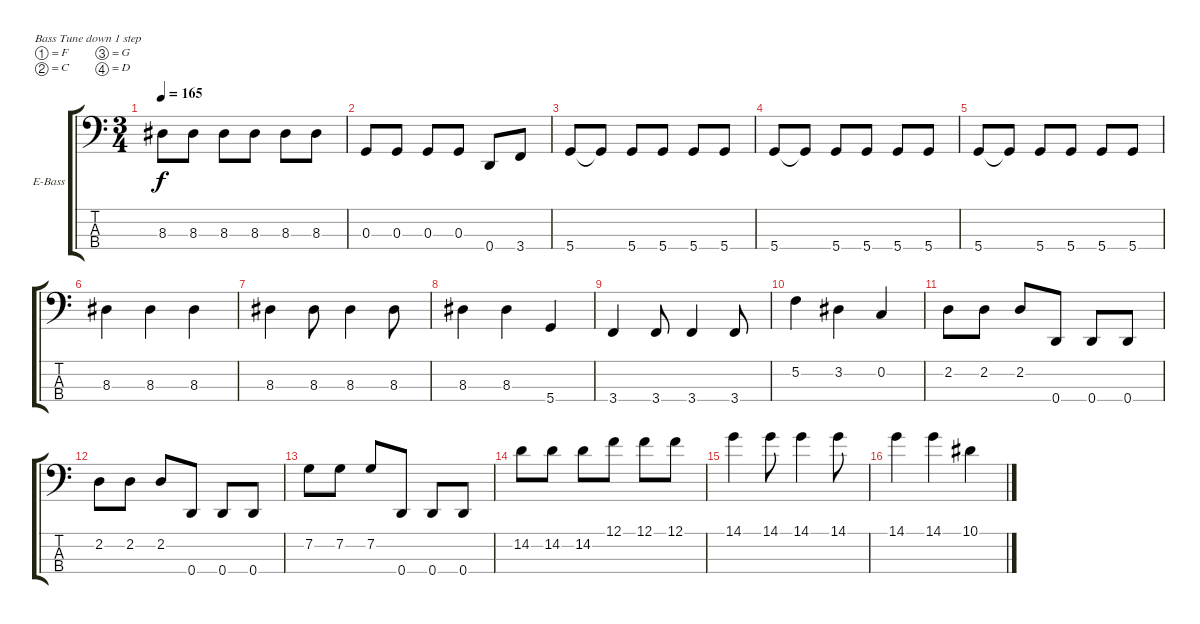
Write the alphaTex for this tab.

\bracketExtendMode groupsimilarinstruments
\firstSystemTrackNameOrientation horizontal
\otherSystemsTrackNameOrientation horizontal
\track ("Electric Bass" "E-Bass") {instrument electricbassfinger}
\staff {score tabs}
\tuning (F2 C2 G1 D1)
\ts (3 4)
\tempo 165
\clef f4
\ks c
8.3.8{dy f} 8.3.8 8.3.8 8.3.8 8.3.8 8.3.8 |
0.3.8 0.3.8 0.3.8 0.3.8 0.4.8 3.4.8 |
5.4.8 5.4{t}.8 5.4.8 5.4.8 5.4.8 5.4.8 |
5.4.8 5.4{t}.8 5.4.8 5.4.8 5.4.8 5.4.8 |
5.4.8 5.4{t}.8 5.4.8 5.4.8 5.4.8 5.4.8 |
8.3.4 8.3.4 8.3.4 |
8.3.4 8.3.8 8.3.4 8.3.8 |
8.3.4 8.3.4 5.4.4 |
3.4.4 3.4.8 3.4.4 3.4.8 |
5.2.4 3.2.4 0.2.4 |
2.2.8 2.2.8 2.2.8 0.4.8 0.4.8 0.4.8 |
2.2.8 2.2.8 2.2.8 0.4.8 0.4.8 0.4.8 |
7.2.8 7.2.8 7.2.8 0.4.8 0.4.8 0.4.8 |
14.2.8 14.2.8 14.2.8 12.1.8 12.1.8 12.1.8 |
14.1.4 14.1.8 14.1.4 14.1.8 |
14.1.4 14.1.4 10.1.4
